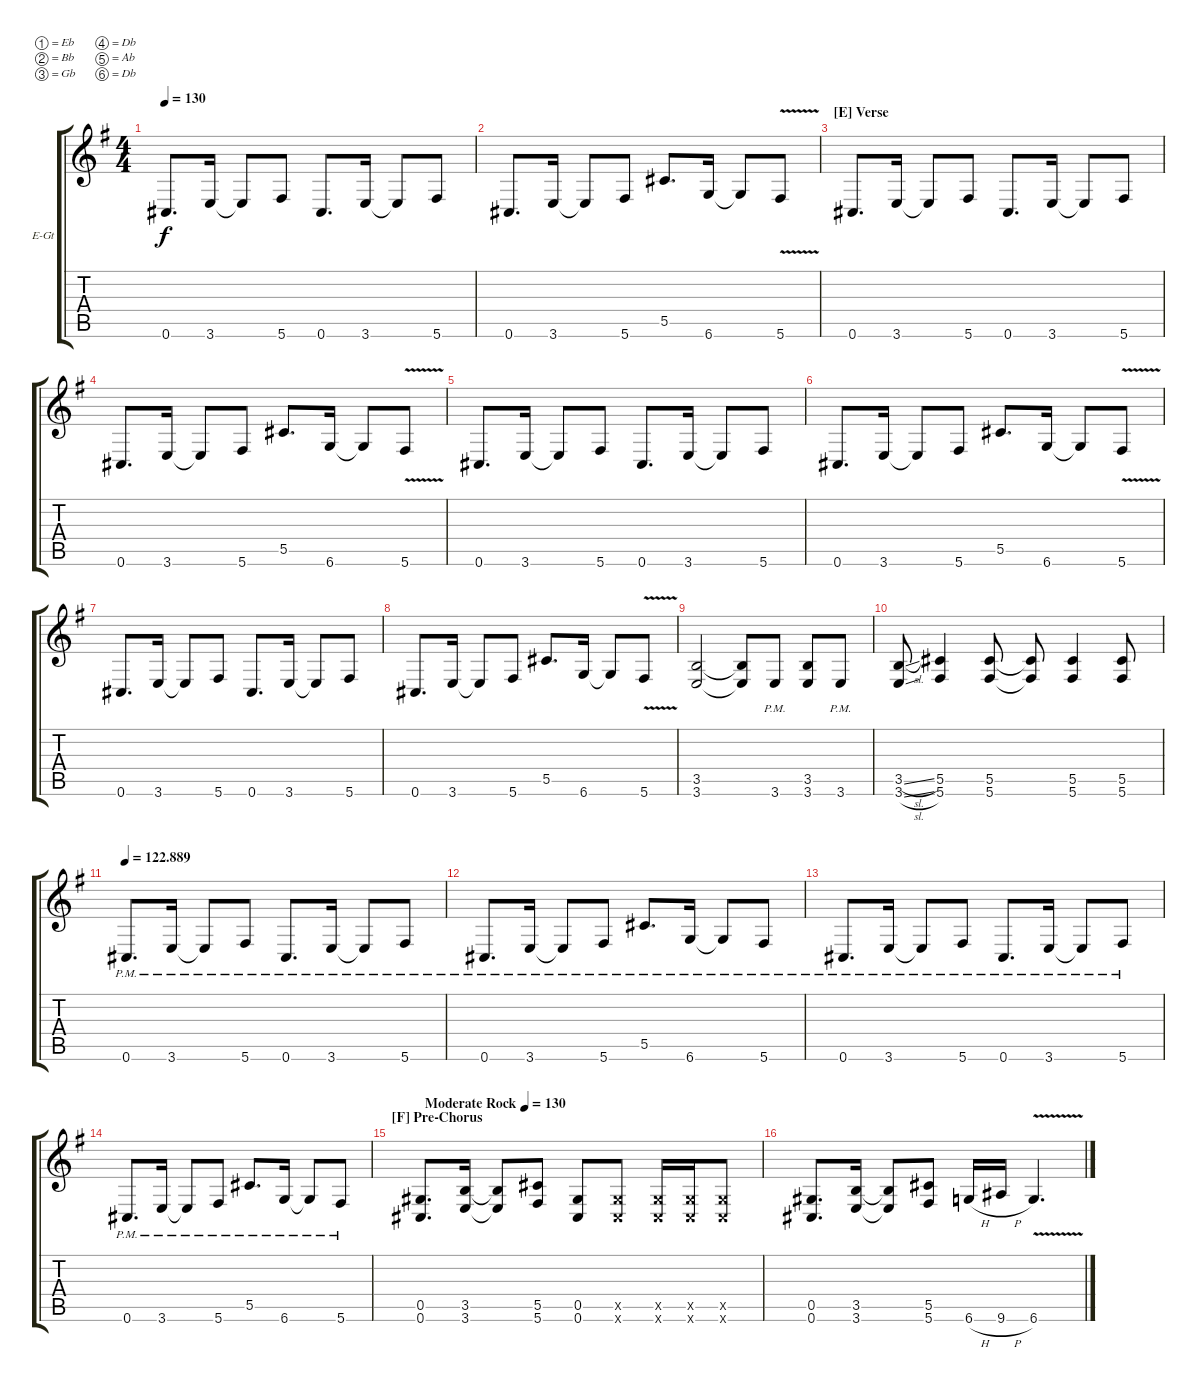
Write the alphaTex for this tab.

\bracketExtendMode groupsimilarinstruments
\firstSystemTrackNameOrientation horizontal
\otherSystemsTrackNameOrientation horizontal
\track ("Gt 1" "E-Gt") {instrument distortionguitar}
\staff {score tabs}
\tuning (Eb4 Bb3 Gb3 Db3 Ab2 Db2)
\ts (4 4)
\tempo 130
\clef g2
\scale
1.03909
\ks g
0.6.8{d dy f} 3.6.16 3.6{t}.8 5.6.8 0.6.8{d} 3.6.16 3.6{t}.8 5.6.8 |
\scale
0.960908 0.6.8{d} 3.6.16 3.6{t}.8 5.6.8 5.5.8{d} 6.6.16 6.6{t}.8 5.6{v}.8 |
\section ("E" "Verse")
\scale
1.03909 0.6.8{d} 3.6.16 3.6{t}.8 5.6.8 0.6.8{d} 3.6.16 3.6{t}.8 5.6.8 |
\scale
0.960908 0.6.8{d} 3.6.16 3.6{t}.8 5.6.8 5.5.8{d} 6.6.16 6.6{t}.8 5.6{v}.8 |
\scale
1.03909 0.6.8{d} 3.6.16 3.6{t}.8 5.6.8 0.6.8{d} 3.6.16 3.6{t}.8 5.6.8 |
\scale
0.960908 0.6.8{d} 3.6.16 3.6{t}.8 5.6.8 5.5.8{d} 6.6.16 6.6{t}.8 5.6{v}.8 |
\scale
1.03909 0.6.8{d} 3.6.16 3.6{t}.8 5.6.8 0.6.8{d} 3.6.16 3.6{t}.8 5.6.8 |
\scale
0.960908 0.6.8{d} 3.6.16 3.6{t}.8 5.6.8 5.5.8{d} 6.6.16 6.6{t}.8 5.6{v}.8 |
\scale
1.03909 (3.6 3.5).2 (3.6{t} 3.5{t}).8 3.6{pm}.8 (3.6 3.5).8 3.6{pm}.8 |
\scale
0.960908 (3.6{sl} 3.5{sl}).8 (5.6 5.5).4 (5.6 5.5).8 (5.6{t} 5.5{t}).8 (5.6 5.5).4 (5.6 5.5).8 |
\tempo
122.889
\scale
1.03909 0.6{pm}.8{d} 3.6{pm}.16 3.6{pm t}.8 5.6{pm}.8 0.6{pm}.8{d} 3.6{pm}.16 3.6{pm t}.8 5.6{pm}.8 |
\scale
0.960908 0.6{pm}.8{d} 3.6{pm}.16 3.6{pm t}.8 5.6{pm}.8 5.5{pm}.8{d} 6.6{pm}.16 6.6{pm t}.8 5.6{pm}.8 |
\scale
1.03909 0.6{pm}.8{d} 3.6{pm}.16 3.6{pm t}.8 5.6{pm}.8 0.6{pm}.8{d} 3.6{pm}.16 3.6{pm t}.8 5.6{pm}.8 |
\scale
0.960908 0.6{pm}.8{d} 3.6{pm}.16 3.6{pm t}.8 5.6{pm}.8 5.5{pm}.8{d} 6.6{pm}.16 6.6{pm t}.8 5.6{pm}.8 |
\section ("F" "Pre-Chorus")
\tempo (130 "Moderate Rock" 0.0125)
\scale
1.03909 (0.5 0.6).8{d} (3.5 3.6).16 (3.5{t} 3.6{t}).8 (5.5 5.6).8 (0.5 0.6).8 (0.6{x} 0.5{x}).8 (0.6{x} 0.5{x}).16 (0.6{x} 0.5{x}).16 (0.6{x} 0.5{x}).8 |
\scale
0.960908 (0.5 0.6).8{d} (3.5 3.6).16 (3.5{t} 3.6{t}).8 (5.5 5.6).8 6.6{h}.16 9.6{h}.16 6.6{v}.4{d}
